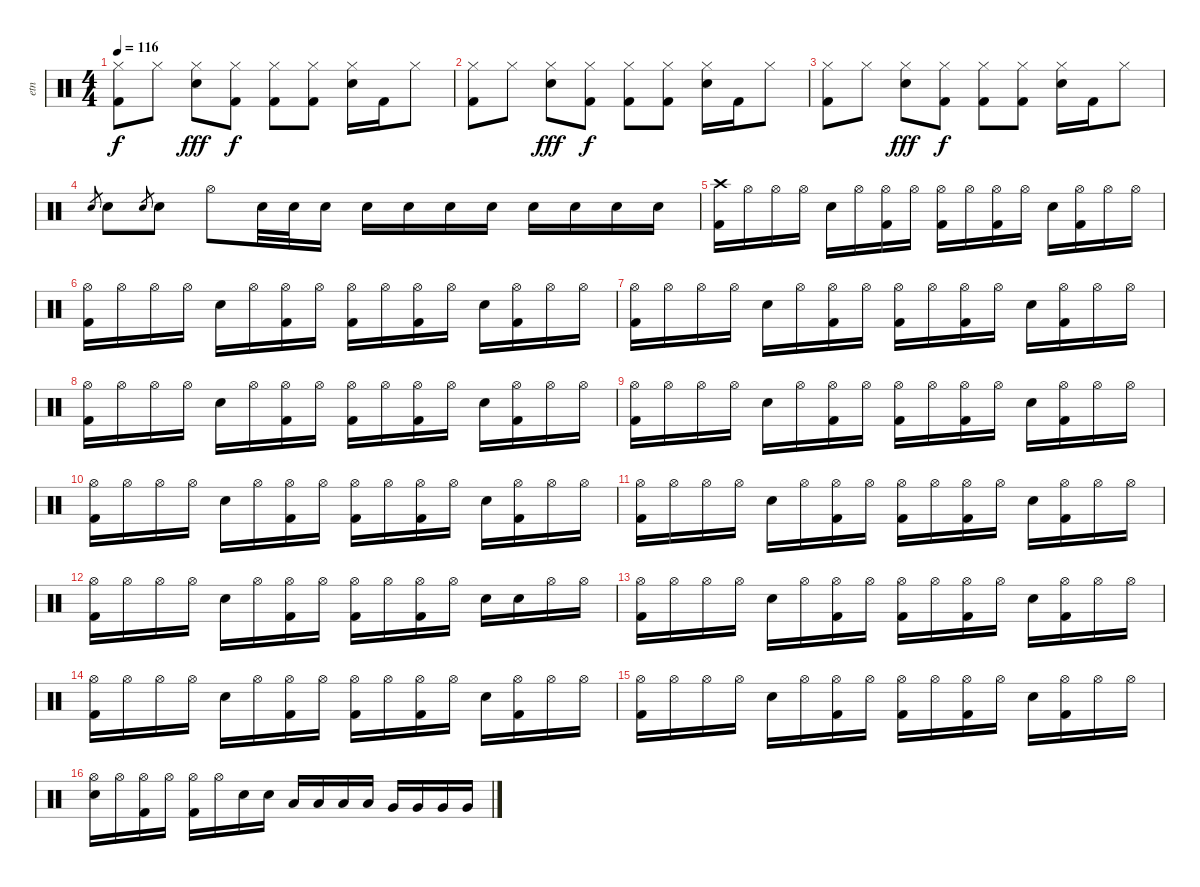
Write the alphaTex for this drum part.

\track ("etn" "etn") {instrument percussion}
\staff {score}
\articulation defaults
\ts (4 4)
\tempo 116
\clef neutral
\ks c
("Hi-Hat (closed)" "Kick (hit) 2").8{dy f} "Hi-Hat (closed)".8 ("Hi-Hat (closed)" "Electric Snare (hit)").8{dy fff} ("Hi-Hat (closed)" "Kick (hit) 2").8{dy f} ("Hi-Hat (closed)" "Kick (hit) 2").8 ("Hi-Hat (closed)" "Kick (hit) 2").8 ("Hi-Hat (closed)" "Electric Snare (hit)").16 "Kick (hit) 2".16 "Hi-Hat (closed)".8 |
("Hi-Hat (closed)" "Kick (hit) 2").8 "Hi-Hat (closed)".8 ("Hi-Hat (closed)" "Electric Snare (hit)").8{dy fff} ("Hi-Hat (closed)" "Kick (hit) 2").8{dy f} ("Hi-Hat (closed)" "Kick (hit) 2").8 ("Hi-Hat (closed)" "Kick (hit) 2").8 ("Hi-Hat (closed)" "Electric Snare (hit)").16 "Kick (hit) 2".16 "Hi-Hat (closed)".8 |
("Hi-Hat (closed)" "Kick (hit) 2").8 "Hi-Hat (closed)".8 ("Hi-Hat (closed)" "Electric Snare (hit)").8{dy fff} ("Hi-Hat (closed)" "Kick (hit) 2").8{dy f} ("Hi-Hat (closed)" "Kick (hit) 2").8 ("Hi-Hat (closed)" "Kick (hit) 2").8 ("Hi-Hat (closed)" "Electric Snare (hit)").16 "Kick (hit) 2".16 "Hi-Hat (closed)".8 |
"Electric Snare (hit)".8{gr} "Electric Snare (hit)".8 "Electric Snare (hit)".8{gr} "Electric Snare (hit)".8 "Hi-Hat (open)".8 "Electric Snare (hit)".32 "Electric Snare (hit)".32 "Electric Snare (hit)".16 "Electric Snare (hit)".16 "Electric Snare (hit)".16 "Electric Snare (hit)".16 "Electric Snare (hit)".16 "Electric Snare (hit)".16 "Electric Snare (hit)".16 "Electric Snare (hit)".16 "Electric Snare (hit)".16 |
("Crash high (hit)" "Kick (hit) 2").16 "Hi-Hat (open)".16 "Hi-Hat (open)".16 "Hi-Hat (open)".16 "Electric Snare (hit)".16 "Hi-Hat (open)".16 ("Hi-Hat (open)" "Kick (hit) 2").16 "Hi-Hat (open)".16 ("Hi-Hat (open)" "Kick (hit) 2").16 "Hi-Hat (open)".16 ("Hi-Hat (open)" "Kick (hit) 2").16 "Hi-Hat (open)".16 "Electric Snare (hit)".16 ("Hi-Hat (open)" "Kick (hit) 2").16 "Hi-Hat (open)".16 "Hi-Hat (open)".16 |
("Hi-Hat (open)" "Kick (hit) 2").16 "Hi-Hat (open)".16 "Hi-Hat (open)".16 "Hi-Hat (open)".16 "Electric Snare (hit)".16 "Hi-Hat (open)".16 ("Hi-Hat (open)" "Kick (hit) 2").16 "Hi-Hat (open)".16 ("Hi-Hat (open)" "Kick (hit) 2").16 "Hi-Hat (open)".16 ("Hi-Hat (open)" "Kick (hit) 2").16 "Hi-Hat (open)".16 "Electric Snare (hit)".16 ("Hi-Hat (open)" "Kick (hit) 2").16 "Hi-Hat (open)".16 "Hi-Hat (open)".16 |
("Hi-Hat (open)" "Kick (hit) 2").16 "Hi-Hat (open)".16 "Hi-Hat (open)".16 "Hi-Hat (open)".16 "Electric Snare (hit)".16 "Hi-Hat (open)".16 ("Hi-Hat (open)" "Kick (hit) 2").16 "Hi-Hat (open)".16 ("Hi-Hat (open)" "Kick (hit) 2").16 "Hi-Hat (open)".16 ("Hi-Hat (open)" "Kick (hit) 2").16 "Hi-Hat (open)".16 "Electric Snare (hit)".16 ("Hi-Hat (open)" "Kick (hit) 2").16 "Hi-Hat (open)".16 "Hi-Hat (open)".16 |
("Hi-Hat (open)" "Kick (hit) 2").16 "Hi-Hat (open)".16 "Hi-Hat (open)".16 "Hi-Hat (open)".16 "Electric Snare (hit)".16 "Hi-Hat (open)".16 ("Hi-Hat (open)" "Kick (hit) 2").16 "Hi-Hat (open)".16 ("Hi-Hat (open)" "Kick (hit) 2").16 "Hi-Hat (open)".16 ("Hi-Hat (open)" "Kick (hit) 2").16 "Hi-Hat (open)".16 "Electric Snare (hit)".16 ("Hi-Hat (open)" "Kick (hit) 2").16 "Hi-Hat (open)".16 "Hi-Hat (open)".16 |
("Hi-Hat (open)" "Kick (hit) 2").16 "Hi-Hat (open)".16 "Hi-Hat (open)".16 "Hi-Hat (open)".16 "Electric Snare (hit)".16 "Hi-Hat (open)".16 ("Hi-Hat (open)" "Kick (hit) 2").16 "Hi-Hat (open)".16 ("Hi-Hat (open)" "Kick (hit) 2").16 "Hi-Hat (open)".16 ("Hi-Hat (open)" "Kick (hit) 2").16 "Hi-Hat (open)".16 "Electric Snare (hit)".16 ("Hi-Hat (open)" "Kick (hit) 2").16 "Hi-Hat (open)".16 "Hi-Hat (open)".16 |
("Hi-Hat (open)" "Kick (hit) 2").16 "Hi-Hat (open)".16 "Hi-Hat (open)".16 "Hi-Hat (open)".16 "Electric Snare (hit)".16 "Hi-Hat (open)".16 ("Hi-Hat (open)" "Kick (hit) 2").16 "Hi-Hat (open)".16 ("Hi-Hat (open)" "Kick (hit) 2").16 "Hi-Hat (open)".16 ("Hi-Hat (open)" "Kick (hit) 2").16 "Hi-Hat (open)".16 "Electric Snare (hit)".16 ("Hi-Hat (open)" "Kick (hit) 2").16 "Hi-Hat (open)".16 "Hi-Hat (open)".16 |
("Hi-Hat (open)" "Kick (hit) 2").16 "Hi-Hat (open)".16 "Hi-Hat (open)".16 "Hi-Hat (open)".16 "Electric Snare (hit)".16 "Hi-Hat (open)".16 ("Hi-Hat (open)" "Kick (hit) 2").16 "Hi-Hat (open)".16 ("Hi-Hat (open)" "Kick (hit) 2").16 "Hi-Hat (open)".16 ("Hi-Hat (open)" "Kick (hit) 2").16 "Hi-Hat (open)".16 "Electric Snare (hit)".16 ("Hi-Hat (open)" "Kick (hit) 2").16 "Hi-Hat (open)".16 "Hi-Hat (open)".16 |
("Hi-Hat (open)" "Kick (hit) 2").16 "Hi-Hat (open)".16 "Hi-Hat (open)".16 "Hi-Hat (open)".16 "Electric Snare (hit)".16 "Hi-Hat (open)".16 ("Hi-Hat (open)" "Kick (hit) 2").16 "Hi-Hat (open)".16 ("Hi-Hat (open)" "Kick (hit) 2").16 "Hi-Hat (open)".16 ("Hi-Hat (open)" "Kick (hit) 2").16 "Hi-Hat (open)".16 "Electric Snare (hit)".16 "Electric Snare (hit)".16 "Hi-Hat (open)".16 "Hi-Hat (open)".16 |
("Hi-Hat (open)" "Kick (hit) 2").16 "Hi-Hat (open)".16 "Hi-Hat (open)".16 "Hi-Hat (open)".16 "Electric Snare (hit)".16 "Hi-Hat (open)".16 ("Hi-Hat (open)" "Kick (hit) 2").16 "Hi-Hat (open)".16 ("Hi-Hat (open)" "Kick (hit) 2").16 "Hi-Hat (open)".16 ("Hi-Hat (open)" "Kick (hit) 2").16 "Hi-Hat (open)".16 "Electric Snare (hit)".16 ("Hi-Hat (open)" "Kick (hit) 2").16 "Hi-Hat (open)".16 "Hi-Hat (open)".16 |
("Hi-Hat (open)" "Kick (hit) 2").16 "Hi-Hat (open)".16 "Hi-Hat (open)".16 "Hi-Hat (open)".16 "Electric Snare (hit)".16 "Hi-Hat (open)".16 ("Hi-Hat (open)" "Kick (hit) 2").16 "Hi-Hat (open)".16 ("Hi-Hat (open)" "Kick (hit) 2").16 "Hi-Hat (open)".16 ("Hi-Hat (open)" "Kick (hit) 2").16 "Hi-Hat (open)".16 "Electric Snare (hit)".16 ("Hi-Hat (open)" "Kick (hit) 2").16 "Hi-Hat (open)".16 "Hi-Hat (open)".16 |
("Hi-Hat (open)" "Kick (hit) 2").16 "Hi-Hat (open)".16 "Hi-Hat (open)".16 "Hi-Hat (open)".16 "Electric Snare (hit)".16 "Hi-Hat (open)".16 ("Hi-Hat (open)" "Kick (hit) 2").16 "Hi-Hat (open)".16 ("Hi-Hat (open)" "Kick (hit) 2").16 "Hi-Hat (open)".16 ("Hi-Hat (open)" "Kick (hit) 2").16 "Hi-Hat (open)".16 "Electric Snare (hit)".16 ("Hi-Hat (open)" "Kick (hit) 2").16 "Hi-Hat (open)".16 "Hi-Hat (open)".16 |
("Hi-Hat (open)" "Electric Snare (hit)").16 "Hi-Hat (open)".16 ("Hi-Hat (open)" "Kick (hit) 2").16 "Hi-Hat (open)".16 ("Hi-Hat (open)" "Kick (hit) 2").16 "Hi-Hat (open)".16 "Electric Snare (hit)".16 "Electric Snare (hit)".16 "Low Floor Tom (hit)".16 "Low Floor Tom (hit)".16 "Low Floor Tom (hit)".16 "Low Floor Tom (hit)".16 "Very Low Tom (hit)".16 "Very Low Tom (hit)".16 "Very Low Tom (hit)".16 "Very Low Tom (hit)".16
